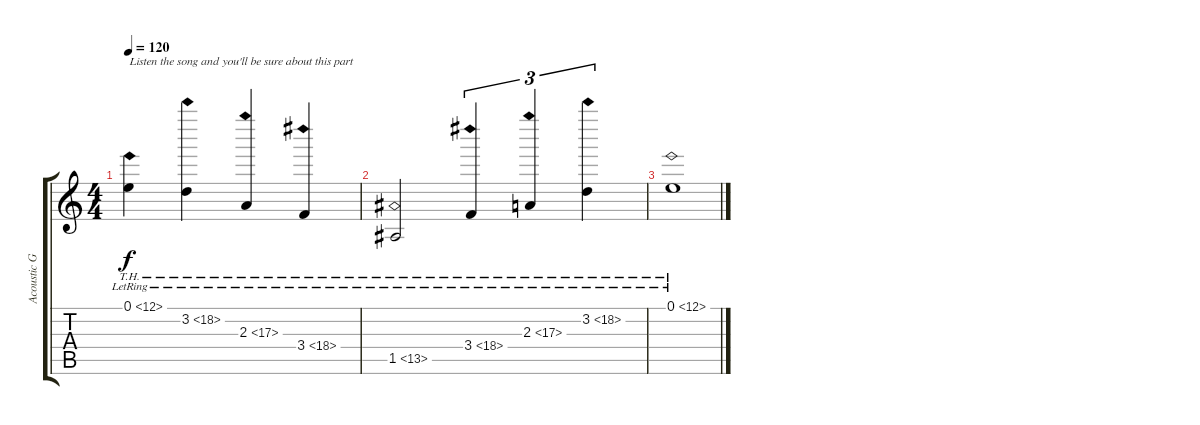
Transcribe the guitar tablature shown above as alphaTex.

\track ("Acoustic Guitar" "Acoustic G") {instrument acousticguitarsteel}
\staff {score tabs}
\tuning (E4 B3 G3 D3 A2 E2) {hide}
\ts (4 4)
\tempo 120
\clef g2
\ks c
0.1{th 12 lr}.4{txt "Listen the song and you'll be sure about this part" dy f} 3.2{th 15 lr}.4 2.3{th 15 lr}.4 3.4{th 15 lr}.4 |
1.5{th 12 lr}.2 3.4{th 15 lr}.4{tu (3 2)} 2.3{th 15 lr}.4{tu (3 2)} 3.2{th 15 lr}.4{tu (3 2)} |
0.1{th 12 lr}.1
